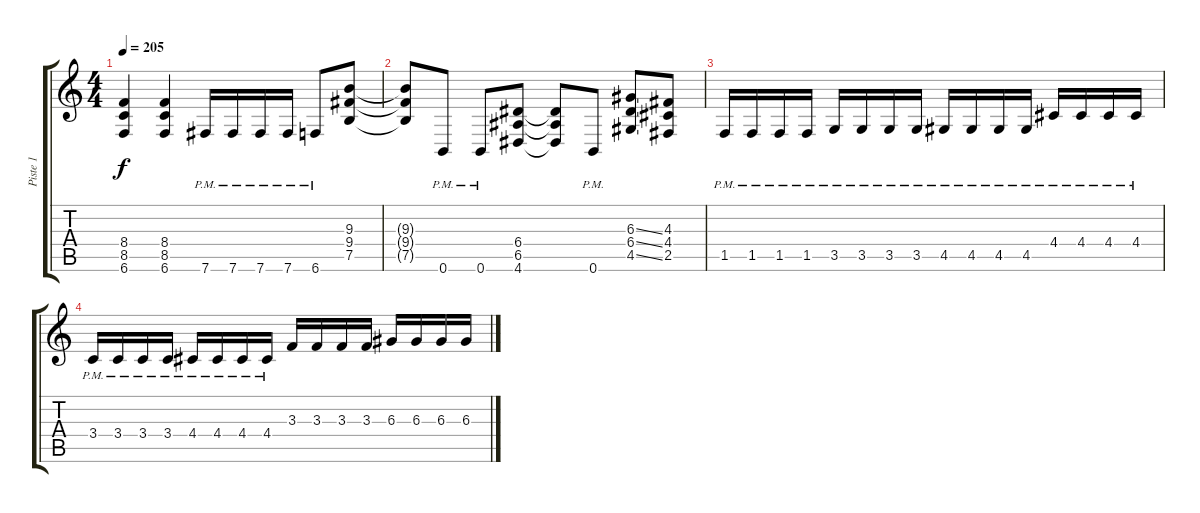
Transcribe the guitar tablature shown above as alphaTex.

\track ("Piste 1" "Piste 1") {instrument distortionguitar}
\staff {score tabs}
\tuning (B3 Gb3 D3 A2 E2 B1) {hide}
\ts (4 4)
\tempo 205
\clef g2
\ks c
(8.4 8.5 6.6).4{dy f} (8.4 8.5 6.6).4 7.6{pm}.16 7.6{pm}.16 7.6{pm}.16 7.6{pm}.16 6.6{pm}.8 (9.3 9.4 7.5).8 |
(9.3{t} 9.4{t} 7.5{t}).8 0.6{pm}.8 0.6{pm}.8 (6.4 6.5 4.6).8 (6.4{t} 6.5{t} 4.6{t}).8 0.6{pm}.8 (6.3{ss} 6.4{ss} 4.5{ss}).8 (4.3 4.4 2.5).8 |
1.5{pm}.16 1.5{pm}.16 1.5{pm}.16 1.5{pm}.16 3.5{pm}.16 3.5{pm}.16 3.5{pm}.16 3.5{pm}.16 4.5{pm}.16 4.5{pm}.16 4.5{pm}.16 4.5{pm}.16 4.4{pm}.16 4.4{pm}.16 4.4{pm}.16 4.4{pm}.16 |
3.4{pm}.16 3.4{pm}.16 3.4{pm}.16 3.4{pm}.16 4.4{pm}.16 4.4{pm}.16 4.4{pm}.16 4.4{pm}.16 3.3.16 3.3.16 3.3.16 3.3.16 6.3.16 6.3.16 6.3.16 6.3.16
